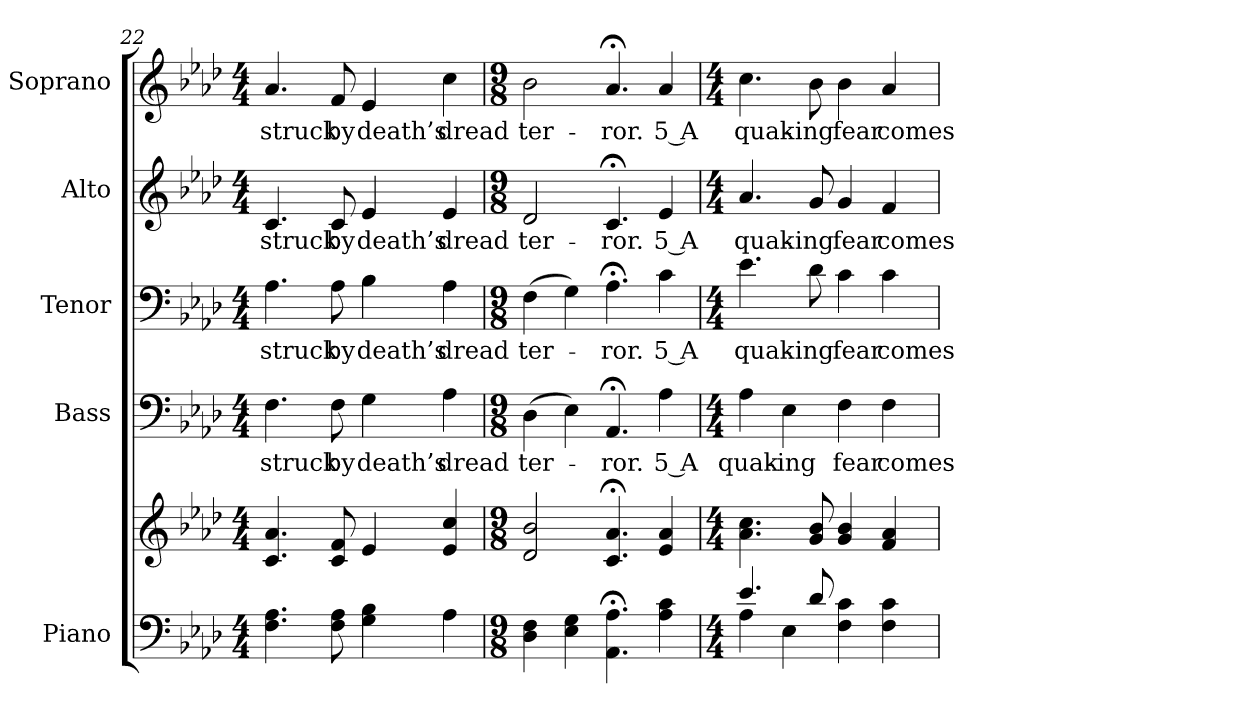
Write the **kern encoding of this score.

**kern	**kern	**kern	**text	**kern	**text	**kern	**text	**kern	**text
*part5	*part5	*part4	*part4	*part3	*part3	*part2	*part2	*part1	*part1
*staff6	*staff5	*staff4	*staff4	*staff3	*staff3	*staff2	*staff2	*staff1	*staff1
*I"Piano	*	*I"Bass	*	*I"Tenor	*	*I"Alto	*	*I"Soprano	*
*I'Pno.	*	*I'B.	*	*I'T.	*	*I'A.	*	*I'S.	*
*clefF4	*clefG2	*clefF4	*	*clefF4	*	*clefG2	*	*clefG2	*
*k[b-e-a-d-]	*k[b-e-a-d-]	*k[b-e-a-d-]	*	*k[b-e-a-d-]	*	*k[b-e-a-d-]	*	*k[b-e-a-d-]	*
*A-:	*A-:	*A-:	*	*A-:	*	*A-:	*	*A-:	*
*M4/4	*M4/4	*M4/4	*	*M4/4	*	*M4/4	*	*M4/4	*
=22	=22	=22	=22	=22	=22	=22	=22	=22	=22
!	!	!	!LO:LY:b:color=#000000	!	!	!	!	!	!
!	!	!	!	!	!LO:LY:b:color=#000000	!	!	!	!
!	!	!	!	!	!	!	!LO:LY:b:color=#000000	!	!
!	!	!	!	!	!	!	!	!	!LO:LY:b:color=#000000
4.Fi\ 4.A-i	4.ci/ 4.a-i	4.Fi\	struck	4.A-i\	struck	4.ci/	struck	4.a-i/	struck
!	!	!	!LO:LY:b:color=#000000	!	!	!	!	!	!
!	!	!	!	!	!LO:LY:b:color=#000000	!	!	!	!
!	!	!	!	!	!	!	!LO:LY:b:color=#000000	!	!
!	!	!	!	!	!	!	!	!	!LO:LY:b:color=#000000
8Fi\ 8A-i	8ci/ 8fi	8Fi\	by	8A-i\	by	8ci/	by	8fi/	by
!	!	!	!LO:LY:b:color=#000000	!	!	!	!	!	!
!	!	!	!	!	!LO:LY:b:color=#000000	!	!	!	!
!	!	!	!	!	!	!	!LO:LY:b:color=#000000	!	!
!	!	!	!	!	!	!	!	!	!LO:LY:b:color=#000000
4Gi\ 4B-i	4e-i/	4Gi\	death’s	4B-i\	death’s	4e-i/	death’s	4e-i/	death’s
!	!	!	!LO:LY:b:color=#000000	!	!	!	!	!	!
!	!	!	!	!	!LO:LY:b:color=#000000	!	!	!	!
!	!	!	!	!	!	!	!LO:LY:b:color=#000000	!	!
!	!	!	!	!	!	!	!	!	!LO:LY:b:color=#000000
4A-i\	4e-i/ 4cci	4A-i\	dread	4A-i\	dread	4e-i/	dread	4cci\	dread
=23	=23	=23	=23	=23	=23	=23	=23	=23	=23
*M9/8	*M9/8	*M9/8	*	*M9/8	*	*M9/8	*	*M9/8	*
!	!	!	!LO:LY:b:color=#000000	!	!	!	!	!	!
!	!	!	!	!	!LO:LY:b:color=#000000	!	!	!	!
!	!	!	!	!	!	!	!LO:LY:b:color=#000000	!	!
!	!	!	!	!	!	!	!	!	!LO:LY:b:color=#000000
4D-i\ 4Fi	2d-i/ 2b-i	(4D-i\	ter-	(4Fi\	ter-	2d-i/	ter-	2b-i\	ter-
4E-i\ 4Gi	.	4E-i\)	.	4Gi\)	.	.	.	.	.
!	!	!	!LO:LY:b:color=#000000	!	!	!	!	!	!
!	!	!	!	!	!LO:LY:b:color=#000000	!	!	!	!
!	!	!	!	!	!	!	!LO:LY:b:color=#000000	!	!
!	!	!	!	!	!	!	!	!	!LO:LY:b:color=#000000
4.AA-i\; 4.A-i;	4.ci/; 4.a-i;	4.AA-;i/	-ror.	4.A-;i\	-ror.	4.c;i/	-ror.	4.a-;i/	-ror.
!	!	!	!LO:LY:b:color=#000000	!	!	!	!	!	!
!	!	!	!	!	!LO:LY:b:color=#000000	!	!	!	!
!	!	!	!	!	!	!	!LO:LY:b:color=#000000	!	!
!	!	!	!	!	!	!	!	!	!LO:LY:b:color=#000000
4A-i\ 4ci	4e-i/ 4a-i	4A-i\	5 A	4ci\	5 A	4e-i/	5 A	4a-i/	5 A
=24	=24	=24	=24	=24	=24	=24	=24	=24	=24
*M4/4	*M4/4	*M4/4	*	*M4/4	*	*M4/4	*	*M4/4	*
*^	*	*	*	*	*	*	*	*	*
!	!	!	!	!LO:LY:b:color=#000000	!	!	!	!	!	!
!	!	!	!	!	!	!LO:LY:b:color=#000000	!	!	!	!
!	!	!	!	!	!	!	!	!LO:LY:b:color=#000000	!	!
!	!	!	!	!	!	!	!	!	!	!LO:LY:b:color=#000000
4.e-i/	4A-i\	4.a-i\ 4.cci	4A-i\	quak-	4.e-i\	quak-	4.a-i/	quak-	4.cci\	quak-
!	!	!	!	!LO:LY:b:color=#000000	!	!	!	!	!	!
.	4E-i\	.	4E-i\	-ing	.	.	.	.	.	.
!	!	!	!	!	!	!LO:LY:b:color=#000000	!	!	!	!
!	!	!	!	!	!	!	!	!LO:LY:b:color=#000000	!	!
!	!	!	!	!	!	!	!	!	!	!LO:LY:b:color=#000000
8d-i/	.	8gi/ 8b-i	.	.	8d-i\	-ing	8gi/	-ing	8b-i\	-ing
!	!	!	!	!LO:LY:b:color=#000000	!	!	!	!	!	!
!	!	!	!	!	!	!LO:LY:b:color=#000000	!	!	!	!
!	!	!	!	!	!	!	!	!LO:LY:b:color=#000000	!	!
!	!	!	!	!	!	!	!	!	!	!LO:LY:b:color=#000000
4Fi\ 4ci	2ryy	4gi/ 4b-i	4Fi\	fear	4ci\	fear	4gi/	fear	4b-i\	fear
!	!	!	!	!LO:LY:b:color=#000000	!	!	!	!	!	!
!	!	!	!	!	!	!LO:LY:b:color=#000000	!	!	!	!
!	!	!	!	!	!	!	!	!LO:LY:b:color=#000000	!	!
!	!	!	!	!	!	!	!	!	!	!LO:LY:b:color=#000000
4Fi\ 4ci	.	4fi/ 4a-i	4Fi\	comes	4ci\	comes	4fi/	comes	4a-i/	comes
*v	*v	*	*	*	*	*	*	*	*	*
=	=	=	=	=	=	=	=	=	=
*-	*-	*-	*-	*-	*-	*-	*-	*-	*-
